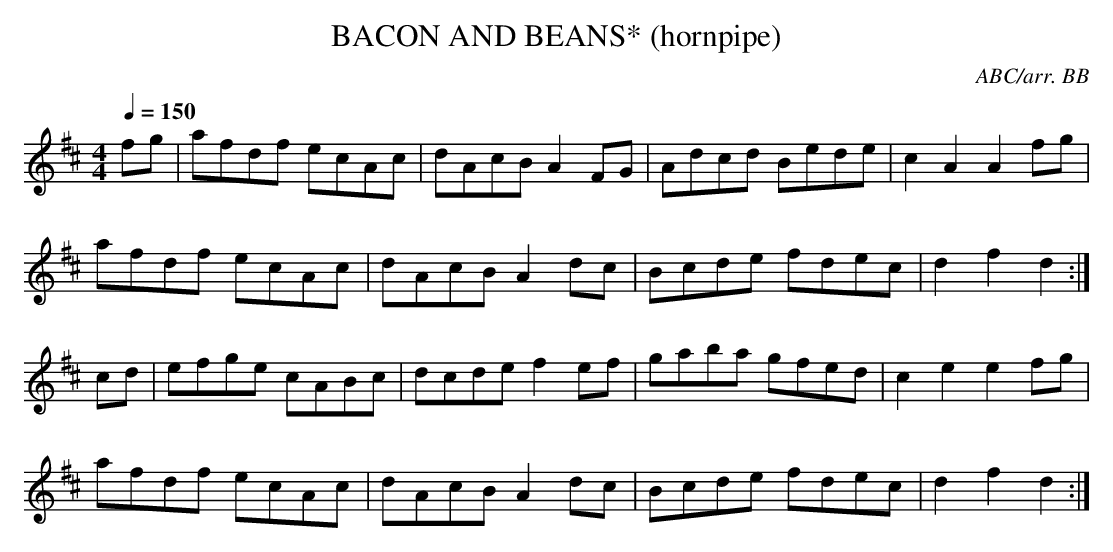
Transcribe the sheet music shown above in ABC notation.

X:1
T:BACON AND BEANS* (hornpipe)
C:ABC/arr. BB
M:4/4
L:1/8
Q:1/4=150
K:D % source key = C
fg|afdf ecAc|dAcB A2FG|Adcd Bede|c2A2 A2fg|
afdf ecAc|dAcB A2dc|Bcde fdec|d2f2d2:|
cd|efge cABc|dcde f2ef|gaba gfed|c2e2e2fg|
afdf ecAc|dAcB A2dc|Bcde fdec|d2f2d2:|
